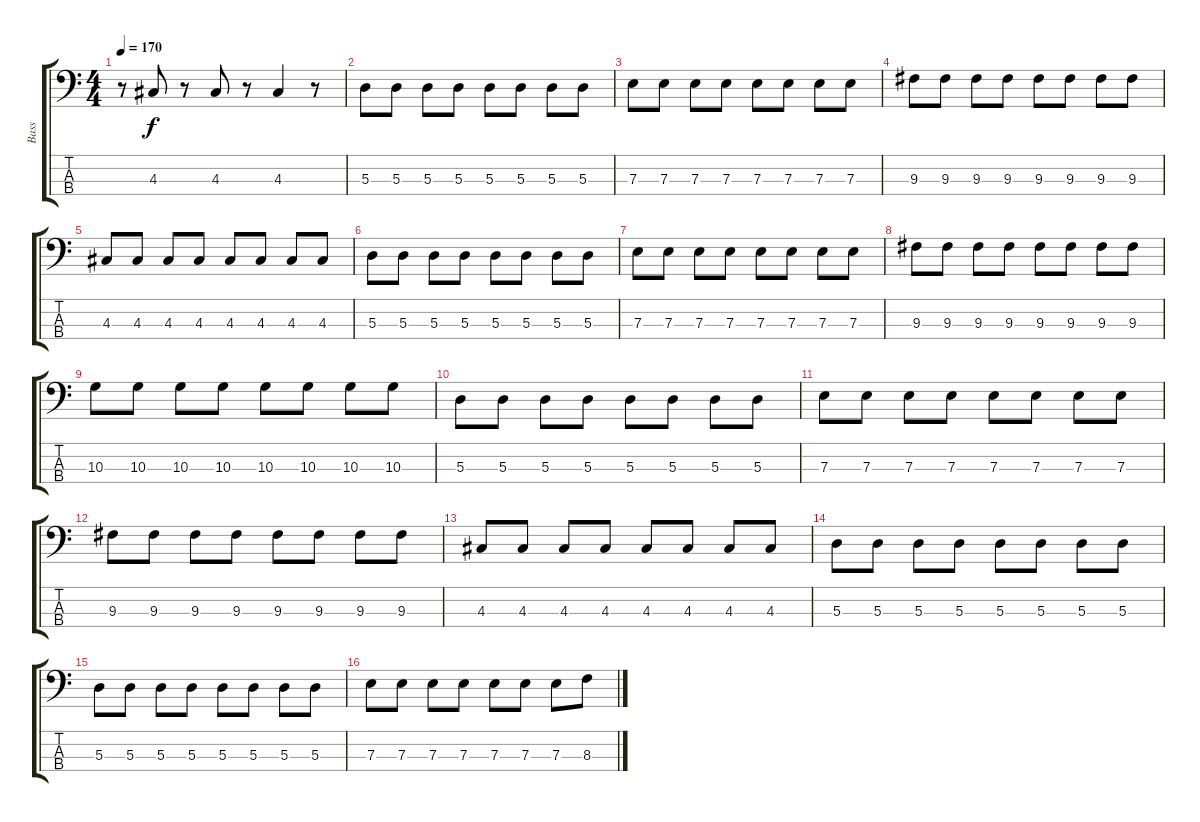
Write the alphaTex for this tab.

\track ("Bass" "Bass") {instrument electricbassfinger}
\staff {score tabs}
\tuning (G2 D2 A1 E1) {hide}
\ts (4 4)
\tempo 170
\clef f4
\ks c
r.8{dy f} 4.3.8 r.8 4.3.8 r.8 4.3.4 r.8 |
5.3.8 5.3.8 5.3.8 5.3.8 5.3.8 5.3.8 5.3.8 5.3.8 |
7.3.8 7.3.8 7.3.8 7.3.8 7.3.8 7.3.8 7.3.8 7.3.8 |
9.3.8 9.3.8 9.3.8 9.3.8 9.3.8 9.3.8 9.3.8 9.3.8 |
4.3.8 4.3.8 4.3.8 4.3.8 4.3.8 4.3.8 4.3.8 4.3.8 |
5.3.8 5.3.8 5.3.8 5.3.8 5.3.8 5.3.8 5.3.8 5.3.8 |
7.3.8 7.3.8 7.3.8 7.3.8 7.3.8 7.3.8 7.3.8 7.3.8 |
9.3.8 9.3.8 9.3.8 9.3.8 9.3.8 9.3.8 9.3.8 9.3.8 |
10.3.8 10.3.8 10.3.8 10.3.8 10.3.8 10.3.8 10.3.8 10.3.8 |
5.3.8 5.3.8 5.3.8 5.3.8 5.3.8 5.3.8 5.3.8 5.3.8 |
7.3.8 7.3.8 7.3.8 7.3.8 7.3.8 7.3.8 7.3.8 7.3.8 |
9.3.8 9.3.8 9.3.8 9.3.8 9.3.8 9.3.8 9.3.8 9.3.8 |
4.3.8 4.3.8 4.3.8 4.3.8 4.3.8 4.3.8 4.3.8 4.3.8 |
5.3.8 5.3.8 5.3.8 5.3.8 5.3.8 5.3.8 5.3.8 5.3.8 |
5.3.8 5.3.8 5.3.8 5.3.8 5.3.8 5.3.8 5.3.8 5.3.8 |
7.3.8 7.3.8 7.3.8 7.3.8 7.3.8 7.3.8 7.3.8 8.3.8
